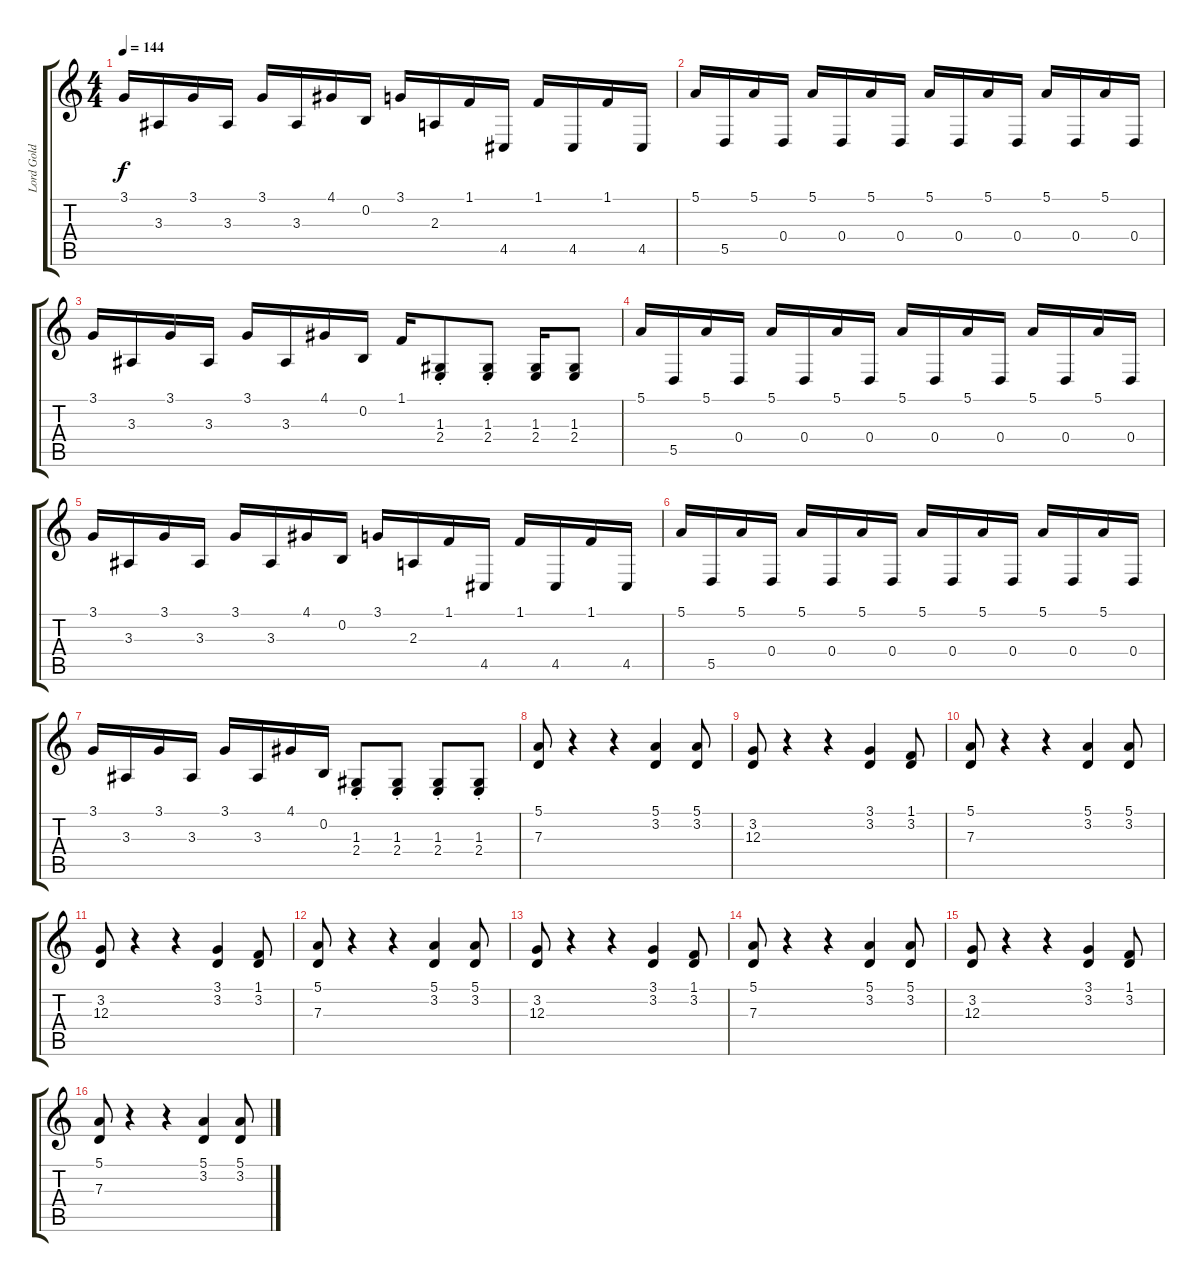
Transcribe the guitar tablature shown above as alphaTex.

\track ("Lord Gold" "Lord Gold") {instrument lead1square}
\staff {score tabs}
\tuning (E4 B3 G3 D3 A2 D2) {hide}
\ts (4 4)
\tempo 144
\clef g2
\ks c
3.1.16{dy f} 3.3.16 3.1.16 3.3.16 3.1.16 3.3.16 4.1.16 0.2.16 3.1.16 2.3.16 1.1.16 4.5.16 1.1.16 4.5.16 1.1.16 4.5.16 |
5.1.16 5.5.16 5.1.16 0.4.16 5.1.16 0.4.16 5.1.16 0.4.16 5.1.16 0.4.16 5.1.16 0.4.16 5.1.16 0.4.16 5.1.16 0.4.16 |
3.1.16 3.3.16 3.1.16 3.3.16 3.1.16 3.3.16 4.1.16 0.2.16 1.1.16 (1.3{st} 2.4{st}).8 (1.3 2.4{st}).8 (1.3 2.4).16 (1.3 2.4).8 |
5.1.16 5.5.16 5.1.16 0.4.16 5.1.16 0.4.16 5.1.16 0.4.16 5.1.16 0.4.16 5.1.16 0.4.16 5.1.16 0.4.16 5.1.16 0.4.16 |
3.1.16 3.3.16 3.1.16 3.3.16 3.1.16 3.3.16 4.1.16 0.2.16 3.1.16 2.3.16 1.1.16 4.5.16 1.1.16 4.5.16 1.1.16 4.5.16 |
5.1.16 5.5.16 5.1.16 0.4.16 5.1.16 0.4.16 5.1.16 0.4.16 5.1.16 0.4.16 5.1.16 0.4.16 5.1.16 0.4.16 5.1.16 0.4.16 |
3.1.16 3.3.16 3.1.16 3.3.16 3.1.16 3.3.16 4.1.16 0.2.16 (1.3{st} 2.4{st}).8 (1.3 2.4{st}).8 (1.3{st} 2.4{st}).8 (1.3{st} 2.4{st}).8 |
(5.1 7.3).8 r.4 r.4 (5.1 3.2).4 (5.1 3.2).8 |
(3.2 12.3).8 r.4 r.4 (3.1 3.2).4 (1.1 3.2).8 |
(5.1 7.3).8 r.4 r.4 (5.1 3.2).4 (5.1 3.2).8 |
(3.2 12.3).8 r.4 r.4 (3.1 3.2).4 (1.1 3.2).8 |
(5.1 7.3).8 r.4 r.4 (5.1 3.2).4 (5.1 3.2).8 |
(3.2 12.3).8 r.4 r.4 (3.1 3.2).4 (1.1 3.2).8 |
(5.1 7.3).8 r.4 r.4 (5.1 3.2).4 (5.1 3.2).8 |
(3.2 12.3).8 r.4 r.4 (3.1 3.2).4 (1.1 3.2).8 |
(5.1 7.3).8 r.4 r.4 (5.1 3.2).4 (5.1 3.2).8
